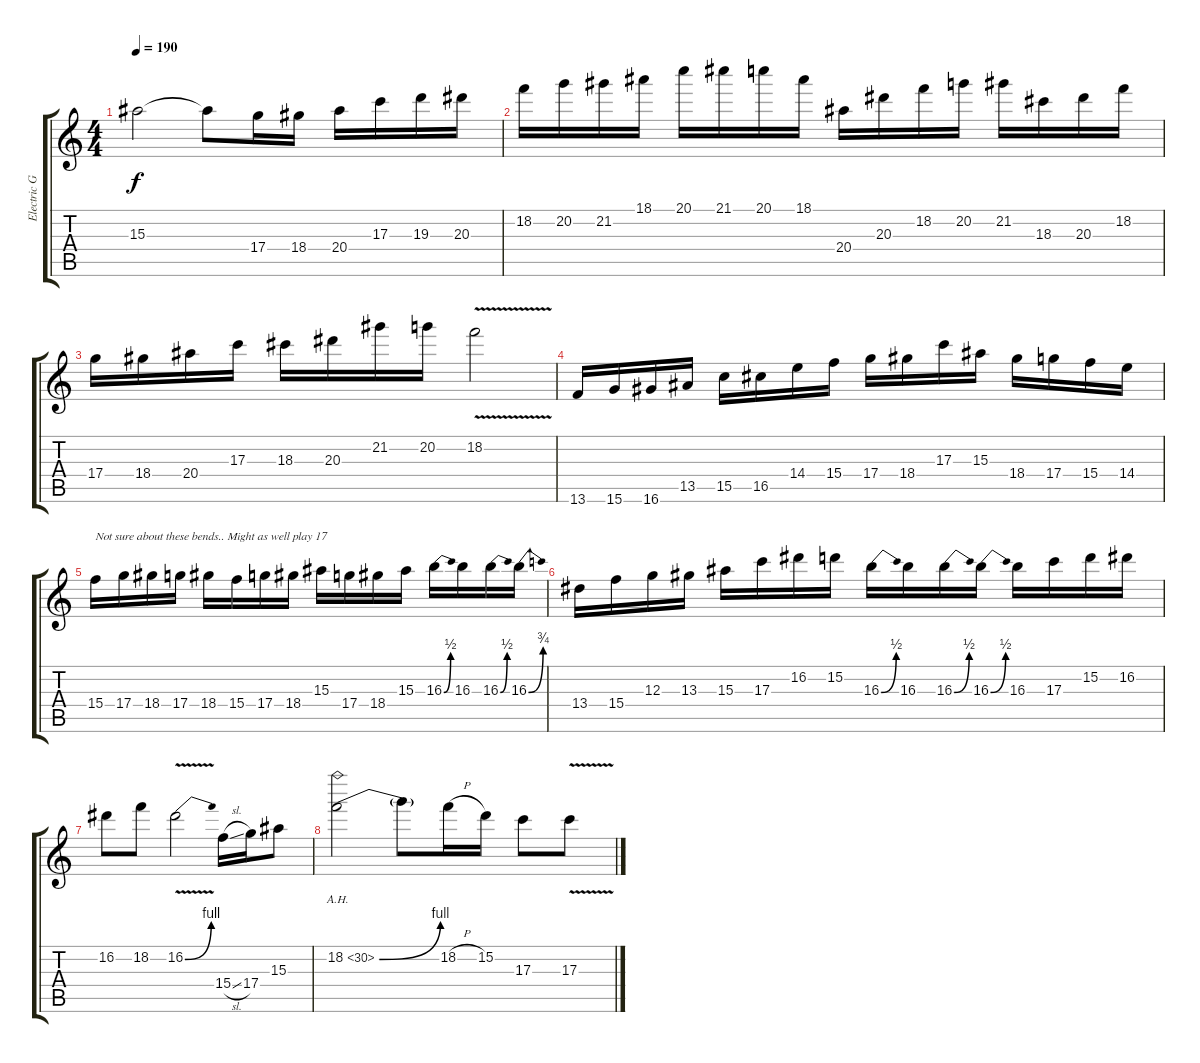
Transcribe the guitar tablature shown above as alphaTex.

\track ("Electric Guitar" "Electric G") {instrument distortionguitar}
\staff {score tabs}
\tuning (E4 B3 G3 D3 A2 E2) {hide}
\ts (4 4)
\tempo 190
\clef g2
\ks c
15.3{t}.2{dy f} 15.3{t}.8 17.4.16 18.4.16 20.4.16 17.3.16 19.3.16 20.3.16 |
18.2.16 20.2.16 21.2.16 18.1.16 20.1.16 21.1.16 20.1.16 18.1.16 20.4.16 20.3.16 18.2.16 20.2.16 21.2.16 18.3.16 20.3.16 18.2.16 |
17.4.16 18.4.16 20.4.16 17.3.16 18.3.16 20.3.16 21.2.16 20.2.16 18.2{v}.2 |
13.6.16 15.6.16 16.6.16 13.5.16 15.5.16 16.5.16 14.4.16 15.4.16 17.4.16 18.4.16 17.3.16 15.3.16 18.4.16 17.4.16 15.4.16 14.4.16 |
15.4.16{txt "Not sure about these bends.. Might as well play 17"} 17.4.16 18.4.16 17.4.16 18.4.16 15.4.16 17.4.16 18.4.16 15.3.16 17.4.16 18.4.16 15.3.16 16.3{be (bend 0 0 60 2)}.16 16.3.16 16.3{be (bend 0 0 60 2)}.16 16.3{be (bend 0 0 60 3)}.16 |
13.4.16 15.4.16 12.3.16 13.3.16 15.3.16 17.3.16 16.2.16 15.2.16 16.3{be (bend 0 0 60 2)}.16 16.3.16 16.3{be (bend 0 0 60 2)}.16 16.3{be (bend 0 0 60 2)}.16 16.3.16 17.3.16 15.2.16 16.2.16 |
16.2.8 18.2.8 16.2{be (bend 0 0 60 4) v}.2 15.4{sl}.16 17.4.16 15.3.8 |
18.2{be (bend 0 0 60 4) ah 12}.2 18.2{t}.8 18.2{h}.16 15.2.16 17.3.8 17.3{v}.8
